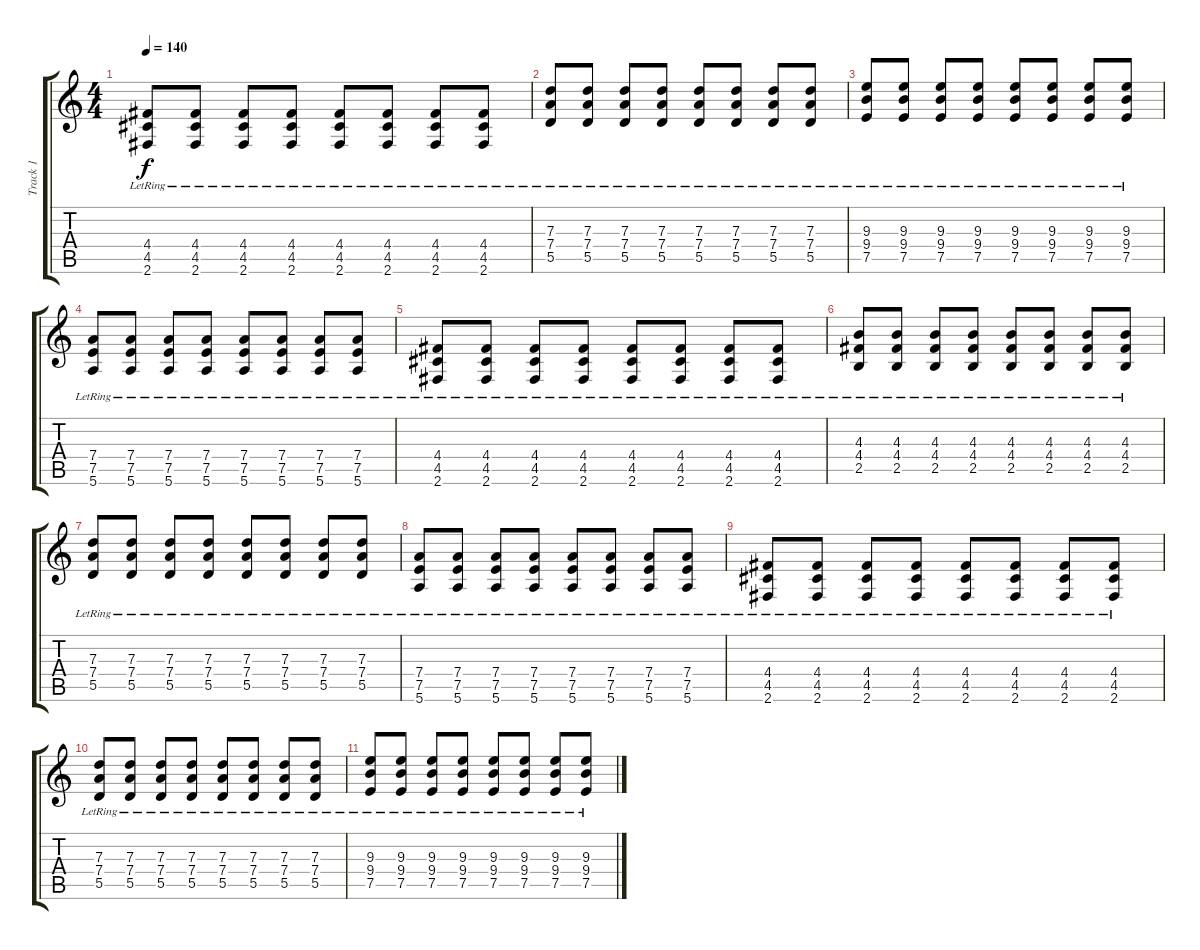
\track ("Track 1" "Track 1") {instrument acousticguitarnylon}
\staff {score tabs}
\tuning (E4 B3 G3 D3 A2 E2) {hide}
\ts (4 4)
\tempo 140
\clef g2
\ks c
(4.4{lr} 4.5{lr} 2.6{lr}).8{dy f} (4.4{lr} 4.5{lr} 2.6{lr}).8 (4.4{lr} 4.5{lr} 2.6{lr}).8 (4.4{lr} 4.5{lr} 2.6{lr}).8 (4.4{lr} 4.5{lr} 2.6{lr}).8 (4.4{lr} 4.5{lr} 2.6{lr}).8 (4.4{lr} 4.5{lr} 2.6{lr}).8 (4.4{lr} 4.5{lr} 2.6{lr}).8 |
(7.3{lr} 7.4{lr} 5.5{lr}).8 (7.3{lr} 7.4{lr} 5.5{lr}).8 (7.3{lr} 7.4{lr} 5.5{lr}).8 (7.3{lr} 7.4{lr} 5.5{lr}).8 (7.3{lr} 7.4{lr} 5.5{lr}).8 (7.3{lr} 7.4{lr} 5.5{lr}).8 (7.3{lr} 7.4{lr} 5.5{lr}).8 (7.3{lr} 7.4{lr} 5.5{lr}).8 |
(9.3{lr} 9.4{lr} 7.5{lr}).8 (9.3{lr} 9.4{lr} 7.5{lr}).8 (9.3{lr} 9.4{lr} 7.5{lr}).8 (9.3{lr} 9.4{lr} 7.5{lr}).8 (9.3{lr} 9.4{lr} 7.5{lr}).8 (9.3{lr} 9.4{lr} 7.5{lr}).8 (9.3{lr} 9.4{lr} 7.5{lr}).8 (9.3{lr} 9.4{lr} 7.5{lr}).8 |
(7.4{lr} 7.5{lr} 5.6{lr}).8 (7.4{lr} 7.5{lr} 5.6{lr}).8 (7.4{lr} 7.5{lr} 5.6{lr}).8 (7.4{lr} 7.5{lr} 5.6{lr}).8 (7.4{lr} 7.5{lr} 5.6{lr}).8 (7.4{lr} 7.5{lr} 5.6{lr}).8 (7.4{lr} 7.5{lr} 5.6{lr}).8 (7.4{lr} 7.5{lr} 5.6{lr}).8 |
(4.4{lr} 4.5{lr} 2.6{lr}).8 (4.4{lr} 4.5{lr} 2.6{lr}).8 (4.4{lr} 4.5{lr} 2.6{lr}).8 (4.4{lr} 4.5{lr} 2.6{lr}).8 (4.4{lr} 4.5{lr} 2.6{lr}).8 (4.4{lr} 4.5{lr} 2.6{lr}).8 (4.4{lr} 4.5{lr} 2.6{lr}).8 (4.4{lr} 4.5{lr} 2.6{lr}).8 |
(4.3{lr} 4.4{lr} 2.5{lr}).8 (4.3{lr} 4.4{lr} 2.5{lr}).8 (4.3{lr} 4.4{lr} 2.5{lr}).8 (4.3{lr} 4.4{lr} 2.5{lr}).8 (4.3{lr} 4.4{lr} 2.5{lr}).8 (4.3{lr} 4.4{lr} 2.5{lr}).8 (4.3{lr} 4.4{lr} 2.5{lr}).8 (4.3{lr} 4.4{lr} 2.5{lr}).8 |
(7.3{lr} 7.4{lr} 5.5{lr}).8 (7.3{lr} 7.4{lr} 5.5{lr}).8 (7.3{lr} 7.4{lr} 5.5{lr}).8 (7.3{lr} 7.4{lr} 5.5{lr}).8 (7.3{lr} 7.4{lr} 5.5{lr}).8 (7.3{lr} 7.4{lr} 5.5{lr}).8 (7.3{lr} 7.4{lr} 5.5{lr}).8 (7.3{lr} 7.4{lr} 5.5{lr}).8 |
(7.4{lr} 7.5{lr} 5.6{lr}).8 (7.4{lr} 7.5{lr} 5.6{lr}).8 (7.4{lr} 7.5{lr} 5.6{lr}).8 (7.4{lr} 7.5{lr} 5.6{lr}).8 (7.4{lr} 7.5{lr} 5.6{lr}).8 (7.4{lr} 7.5{lr} 5.6{lr}).8 (7.4{lr} 7.5{lr} 5.6{lr}).8 (7.4{lr} 7.5{lr} 5.6{lr}).8 |
(4.4{lr} 4.5{lr} 2.6{lr}).8 (4.4{lr} 4.5{lr} 2.6{lr}).8 (4.4{lr} 4.5{lr} 2.6{lr}).8 (4.4{lr} 4.5{lr} 2.6{lr}).8 (4.4{lr} 4.5{lr} 2.6{lr}).8 (4.4{lr} 4.5{lr} 2.6{lr}).8 (4.4{lr} 4.5{lr} 2.6{lr}).8 (4.4{lr} 4.5{lr} 2.6{lr}).8 |
(7.3{lr} 7.4{lr} 5.5{lr}).8 (7.3{lr} 7.4{lr} 5.5{lr}).8 (7.3{lr} 7.4{lr} 5.5{lr}).8 (7.3{lr} 7.4{lr} 5.5{lr}).8 (7.3{lr} 7.4{lr} 5.5{lr}).8 (7.3{lr} 7.4{lr} 5.5{lr}).8 (7.3{lr} 7.4{lr} 5.5{lr}).8 (7.3{lr} 7.4{lr} 5.5{lr}).8 |
(9.3{lr} 9.4{lr} 7.5{lr}).8 (9.3{lr} 9.4{lr} 7.5{lr}).8 (9.3{lr} 9.4{lr} 7.5{lr}).8 (9.3{lr} 9.4{lr} 7.5{lr}).8 (9.3{lr} 9.4{lr} 7.5{lr}).8 (9.3{lr} 9.4{lr} 7.5{lr}).8 (9.3{lr} 9.4{lr} 7.5{lr}).8 (9.3{lr} 9.4{lr} 7.5{lr}).8
